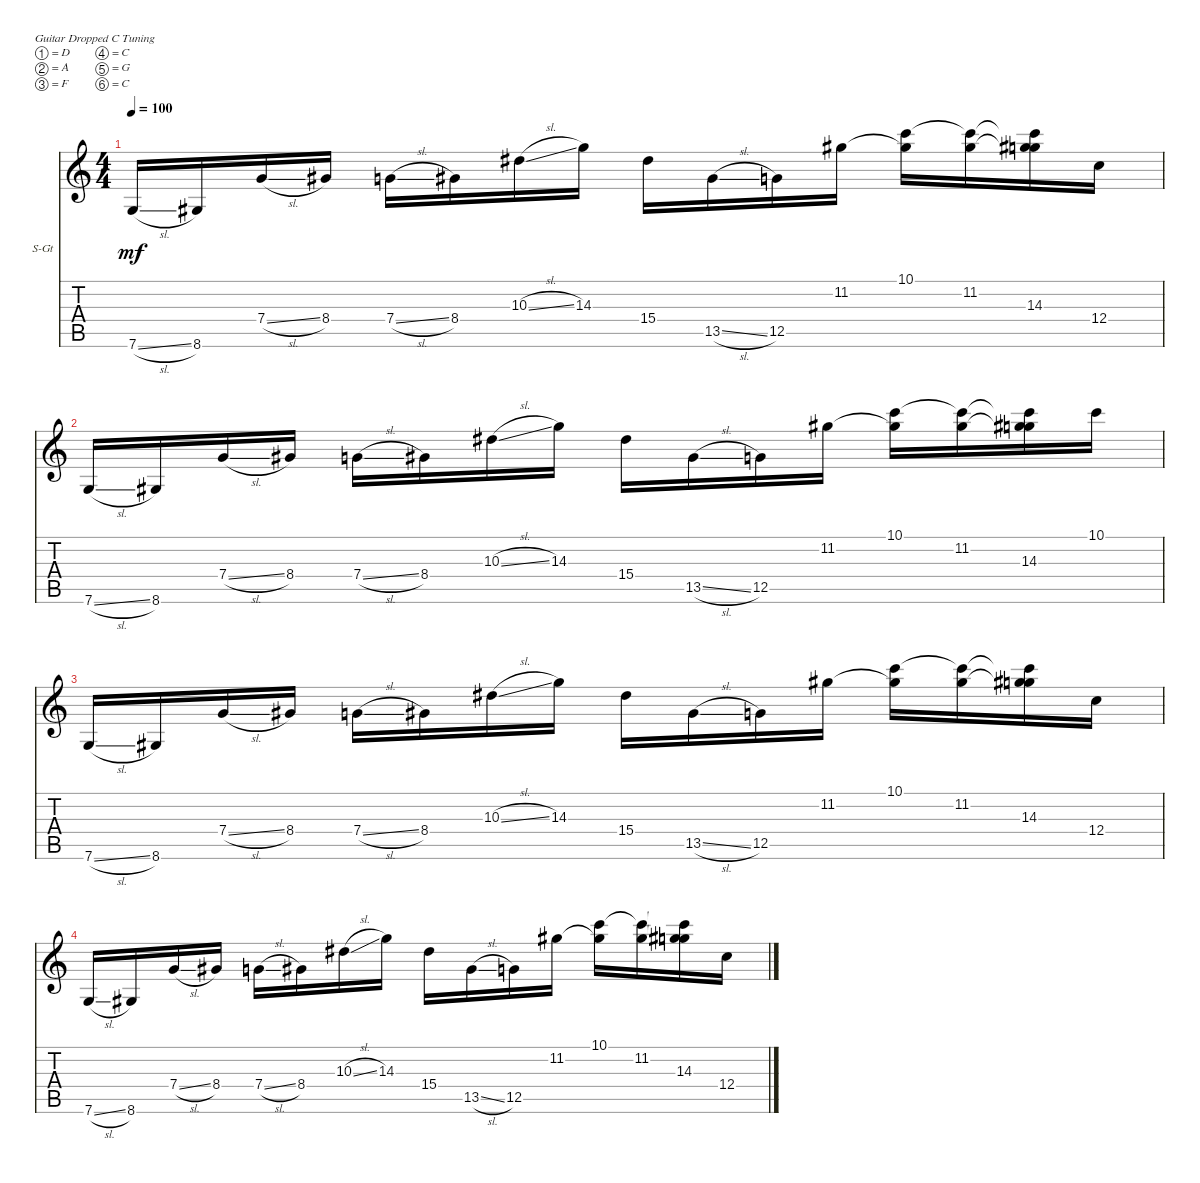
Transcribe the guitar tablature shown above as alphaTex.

\defaultSystemsLayout 4
\bracketExtendMode nobrackets
\firstSystemTrackNameOrientation horizontal
\otherSystemsTrackNameOrientation horizontal
\track ("Gajic" "S-Gt") {instrument acousticguitarsteel}
\staff {score tabs}
\tuning (D4 A3 F3 C3 G2 C2)
\ts (4 4)
\tempo 100
\clef g2
\ks c
7.6{sl}.16{dy mf} 8.6.16 7.4{sl}.16 8.4.16 7.4{sl}.16 8.4.16 10.3{sl}.16 14.3.16 15.4.16 13.5{sl}.16 12.5.16 11.2.16 (10.1 11.2{t}).16 (11.2 10.1{t}).16 (14.3 11.2{t} 10.1{t}).16 12.4.16 |
7.6{sl}.16 8.6.16 7.4{sl}.16 8.4.16 7.4{sl}.16 8.4.16 10.3{sl}.16 14.3.16 15.4.16 13.5{sl}.16 12.5.16 11.2.16 (10.1 11.2{t}).16 (11.2 10.1{t}).16 (14.3 11.2{t} 10.1{t}).16 10.1.16 |
7.6{sl}.16 8.6.16 7.4{sl}.16 8.4.16 7.4{sl}.16 8.4.16 10.3{sl}.16 14.3.16 15.4.16 13.5{sl}.16 12.5.16 11.2.16 (10.1 11.2{t}).16 (11.2 10.1{t}).16 (14.3 11.2{t} 10.1{t}).16 12.4.16 |
7.6{sl}.16 8.6.16 7.4{sl}.16 8.4.16 7.4{sl}.16 8.4.16 10.3{sl}.16 14.3.16 15.4.16 13.5{sl}.16 12.5.16 11.2.16 (10.1 11.2{t}).16 (11.2 10.1{t}).16 (14.3 11.2{t} 10.1{t}).16 12.4.16
